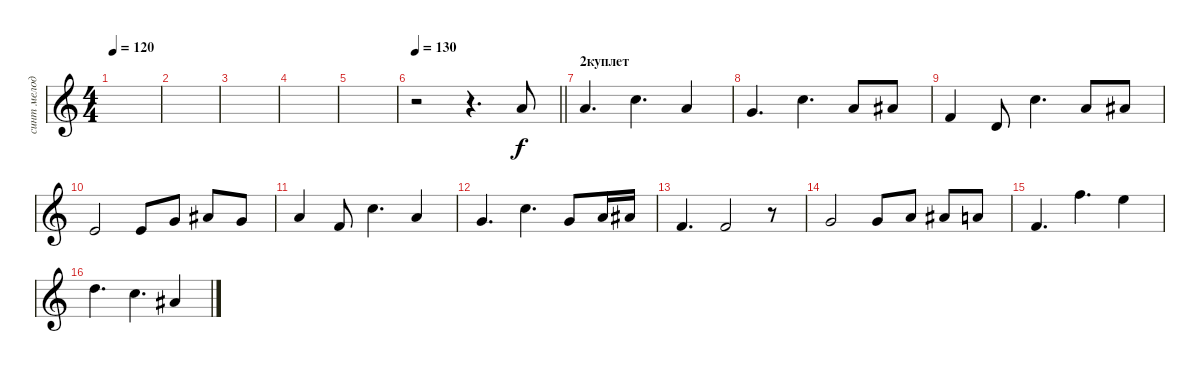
\track ("синт мелодия" "синт мелод") {instrument celesta}
\staff {score}
\tuning (E4 B3 G3 D3 A2 E2) {hide}
\ts (4 4)
\tempo 120
\clef g2
\ks c
|
|
|
|
|
\tempo 130
\barLineRight lightlight
r.2 r.4{d} 5.1.8 |
\section ("" "2куплет")
5.1.4{d} 8.1.4{d} 5.1.4 |
3.1.4{d} 8.1.4{d} 5.1.8 6.1.8 |
1.1.4 3.2.8 8.1.4{d} 5.1.8 6.1.8 |
0.1.2 0.1.8 3.1.8 6.1.8 3.1.8 |
5.1.4 1.1.8 8.1.4{d} 5.1.4 |
3.1.4{d} 8.1.4{d} 3.1.8 5.1.16 6.1.16 |
1.1.4{d} 1.1.2 r.8 |
3.1.2 3.1.8 5.1.8 6.1.8 5.1.8 |
1.1.4{d} 13.1.4{d} 12.1.4 |
10.1.4{d} 8.1.4{d} 6.1.4
